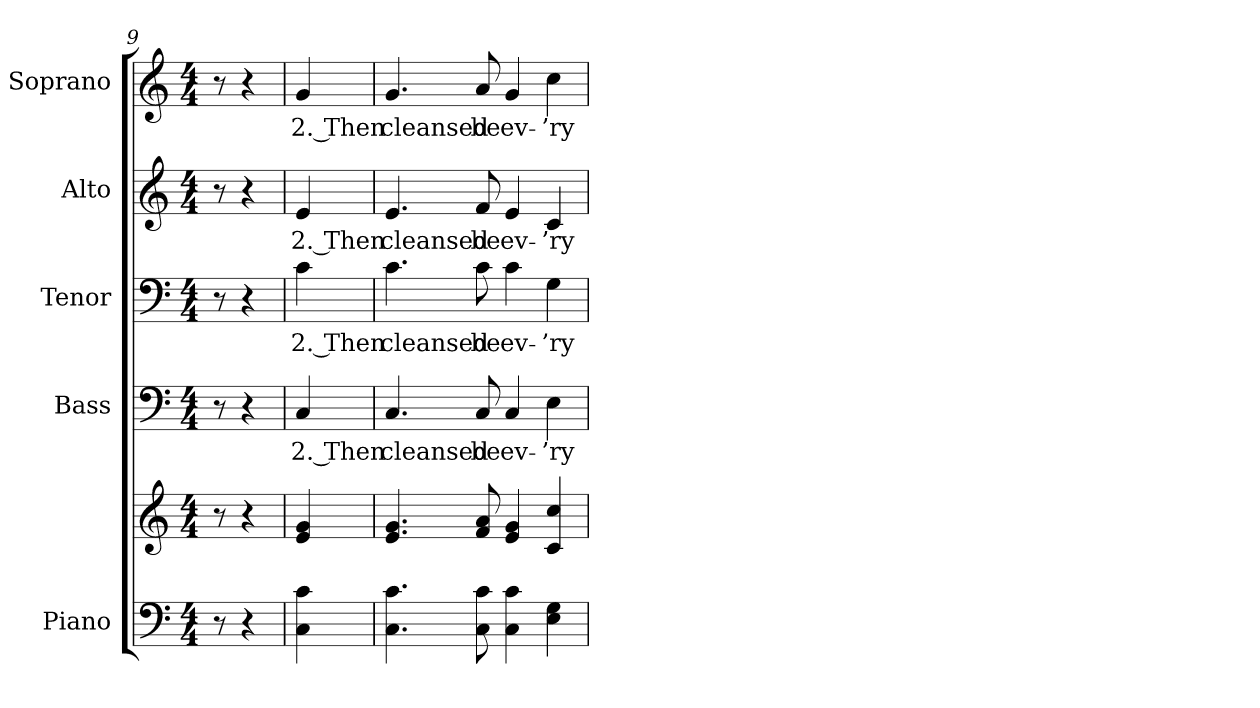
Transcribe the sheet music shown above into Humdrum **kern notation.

**kern	**kern	**kern	**text	**kern	**text	**kern	**text	**kern	**text
*part5	*part5	*part4	*part4	*part3	*part3	*part2	*part2	*part1	*part1
*staff6	*staff5	*staff4	*staff4	*staff3	*staff3	*staff2	*staff2	*staff1	*staff1
*I"Piano	*	*I"Bass	*	*I"Tenor	*	*I"Alto	*	*I"Soprano	*
*I'Pno.	*	*I'B.	*	*I'T.	*	*I'A.	*	*I'S.	*
!!LO:PB:g=z
*clefF4	*clefG2	*clefF4	*	*clefF4	*	*clefG2	*	*clefG2	*
*k[]	*k[]	*k[]	*	*k[]	*	*k[]	*	*k[]	*
*C:	*C:	*C:	*	*C:	*	*C:	*	*C:	*
*M4/4	*M4/4	*M4/4	*	*M4/4	*	*M4/4	*	*M4/4	*
=9	=9	=9	=9	=9	=9	=9	=9	=9	=9
8r	8r	8r	.	8r	.	8r	.	8r	.
4r	4r	4r	.	4r	.	4r	.	4r	.
=10	=10	=10	=10	=10	=10	=10	=10	=10	=10
!	!	!	!LO:LY:b:color=#000000	!	!	!	!	!	!
!	!	!	!	!	!LO:LY:b:color=#000000	!	!	!	!
!	!	!	!	!	!	!	!LO:LY:b:color=#000000	!	!
!	!	!	!	!	!	!	!	!	!LO:LY:b:color=#000000
4Ci\ 4ci	4ei/ 4gi	4Ci/	2. Then	4ci\	2. Then	4ei/	2. Then	4gi/	2. Then
=11	=11	=11	=11	=11	=11	=11	=11	=11	=11
!	!	!	!LO:LY:b:color=#000000	!	!	!	!	!	!
!	!	!	!	!	!LO:LY:b:color=#000000	!	!	!	!
!	!	!	!	!	!	!	!LO:LY:b:color=#000000	!	!
!	!	!	!	!	!	!	!	!	!LO:LY:b:color=#000000
4.Ci\ 4.ci	4.ei/ 4.gi	4.Ci/	cleansed	4.ci\	cleansed	4.ei/	cleansed	4.gi/	cleansed
!	!	!	!LO:LY:b:color=#000000	!	!	!	!	!	!
!	!	!	!	!	!LO:LY:b:color=#000000	!	!	!	!
!	!	!	!	!	!	!	!LO:LY:b:color=#000000	!	!
!	!	!	!	!	!	!	!	!	!LO:LY:b:color=#000000
8Ci\ 8ci	8fi/ 8ai	8Ci/	be	8ci\	be	8fi/	be	8ai/	be
!	!	!	!LO:LY:b:color=#000000	!	!	!	!	!	!
!	!	!	!	!	!LO:LY:b:color=#000000	!	!	!	!
!	!	!	!	!	!	!	!LO:LY:b:color=#000000	!	!
!	!	!	!	!	!	!	!	!	!LO:LY:b:color=#000000
4Ci\ 4ci	4ei/ 4gi	4Ci/	ev-	4ci\	ev-	4ei/	ev-	4gi/	ev-
!	!	!	!LO:LY:b:color=#000000	!	!	!	!	!	!
!	!	!	!	!	!LO:LY:b:color=#000000	!	!	!	!
!	!	!	!	!	!	!	!LO:LY:b:color=#000000	!	!
!	!	!	!	!	!	!	!	!	!LO:LY:b:color=#000000
4Ei\ 4Gi	4ci/ 4cci	4Ei\	-’ry	4Gi\	-’ry	4ci/	-’ry	4cci\	-’ry
=	=	=	=	=	=	=	=	=	=
*-	*-	*-	*-	*-	*-	*-	*-	*-	*-
